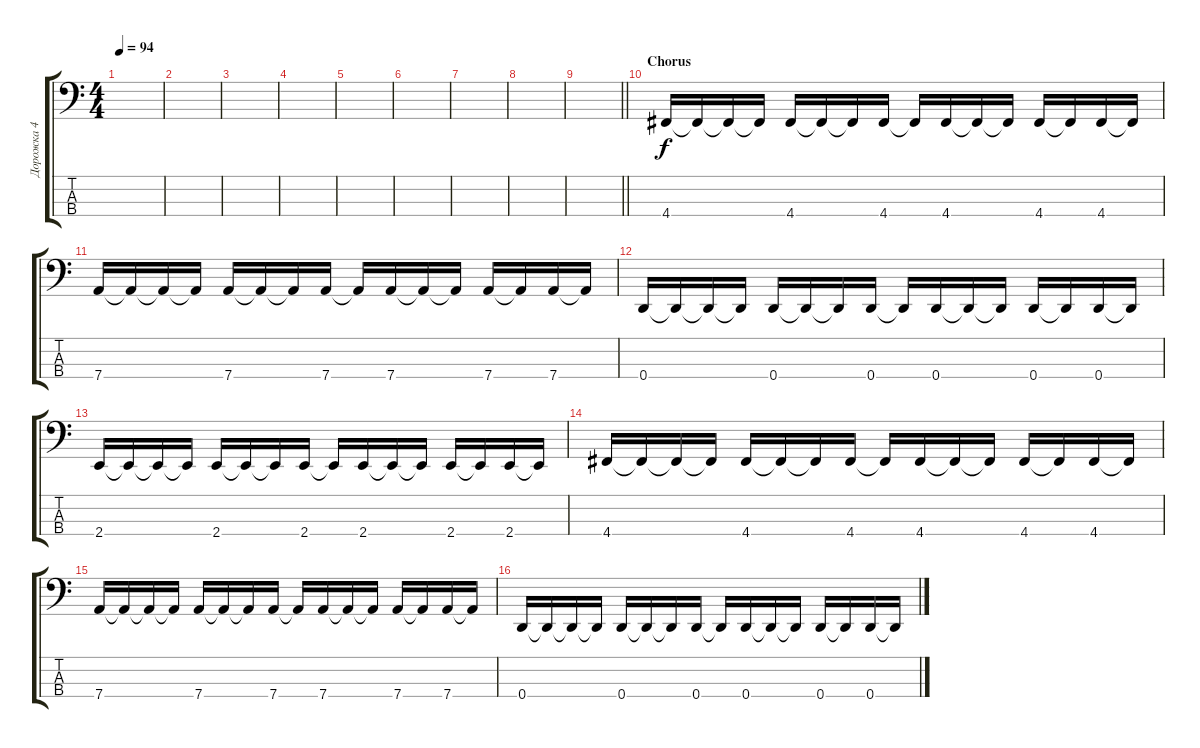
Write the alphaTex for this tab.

\track ("Дорожка 4" "Дорожка 4") {instrument electricbassfinger}
\staff {score tabs}
\tuning (G2 D2 A1 D1) {hide}
\ts (4 4)
\tempo 94
\clef f4
\ks c
|
|
|
|
|
|
|
|
\barLineRight lightlight
|
\section ("" "Chorus")
4.4.16 4.4{t}.16 4.4{t}.16 4.4{t}.16 4.4.16 4.4{t}.16 4.4{t}.16 4.4.16 4.4{t}.16 4.4.16 4.4{t}.16 4.4{t}.16 4.4.16 4.4{t}.16 4.4.16 4.4{t}.16 |
7.4.16 7.4{t}.16 7.4{t}.16 7.4{t}.16 7.4.16 7.4{t}.16 7.4{t}.16 7.4.16 7.4{t}.16 7.4.16 7.4{t}.16 7.4{t}.16 7.4.16 7.4{t}.16 7.4.16 7.4{t}.16 |
0.4.16 0.4{t}.16 0.4{t}.16 0.4{t}.16 0.4.16 0.4{t}.16 0.4{t}.16 0.4.16 0.4{t}.16 0.4.16 0.4{t}.16 0.4{t}.16 0.4.16 0.4{t}.16 0.4.16 0.4{t}.16 |
2.4.16 2.4{t}.16 2.4{t}.16 2.4{t}.16 2.4.16 2.4{t}.16 2.4{t}.16 2.4.16 2.4{t}.16 2.4.16 2.4{t}.16 2.4{t}.16 2.4.16 2.4{t}.16 2.4.16 2.4{t}.16 |
4.4.16 4.4{t}.16 4.4{t}.16 4.4{t}.16 4.4.16 4.4{t}.16 4.4{t}.16 4.4.16 4.4{t}.16 4.4.16 4.4{t}.16 4.4{t}.16 4.4.16 4.4{t}.16 4.4.16 4.4{t}.16 |
7.4.16 7.4{t}.16 7.4{t}.16 7.4{t}.16 7.4.16 7.4{t}.16 7.4{t}.16 7.4.16 7.4{t}.16 7.4.16 7.4{t}.16 7.4{t}.16 7.4.16 7.4{t}.16 7.4.16 7.4{t}.16 |
0.4.16 0.4{t}.16 0.4{t}.16 0.4{t}.16 0.4.16 0.4{t}.16 0.4{t}.16 0.4.16 0.4{t}.16 0.4.16 0.4{t}.16 0.4{t}.16 0.4.16 0.4{t}.16 0.4.16 0.4{t}.16
